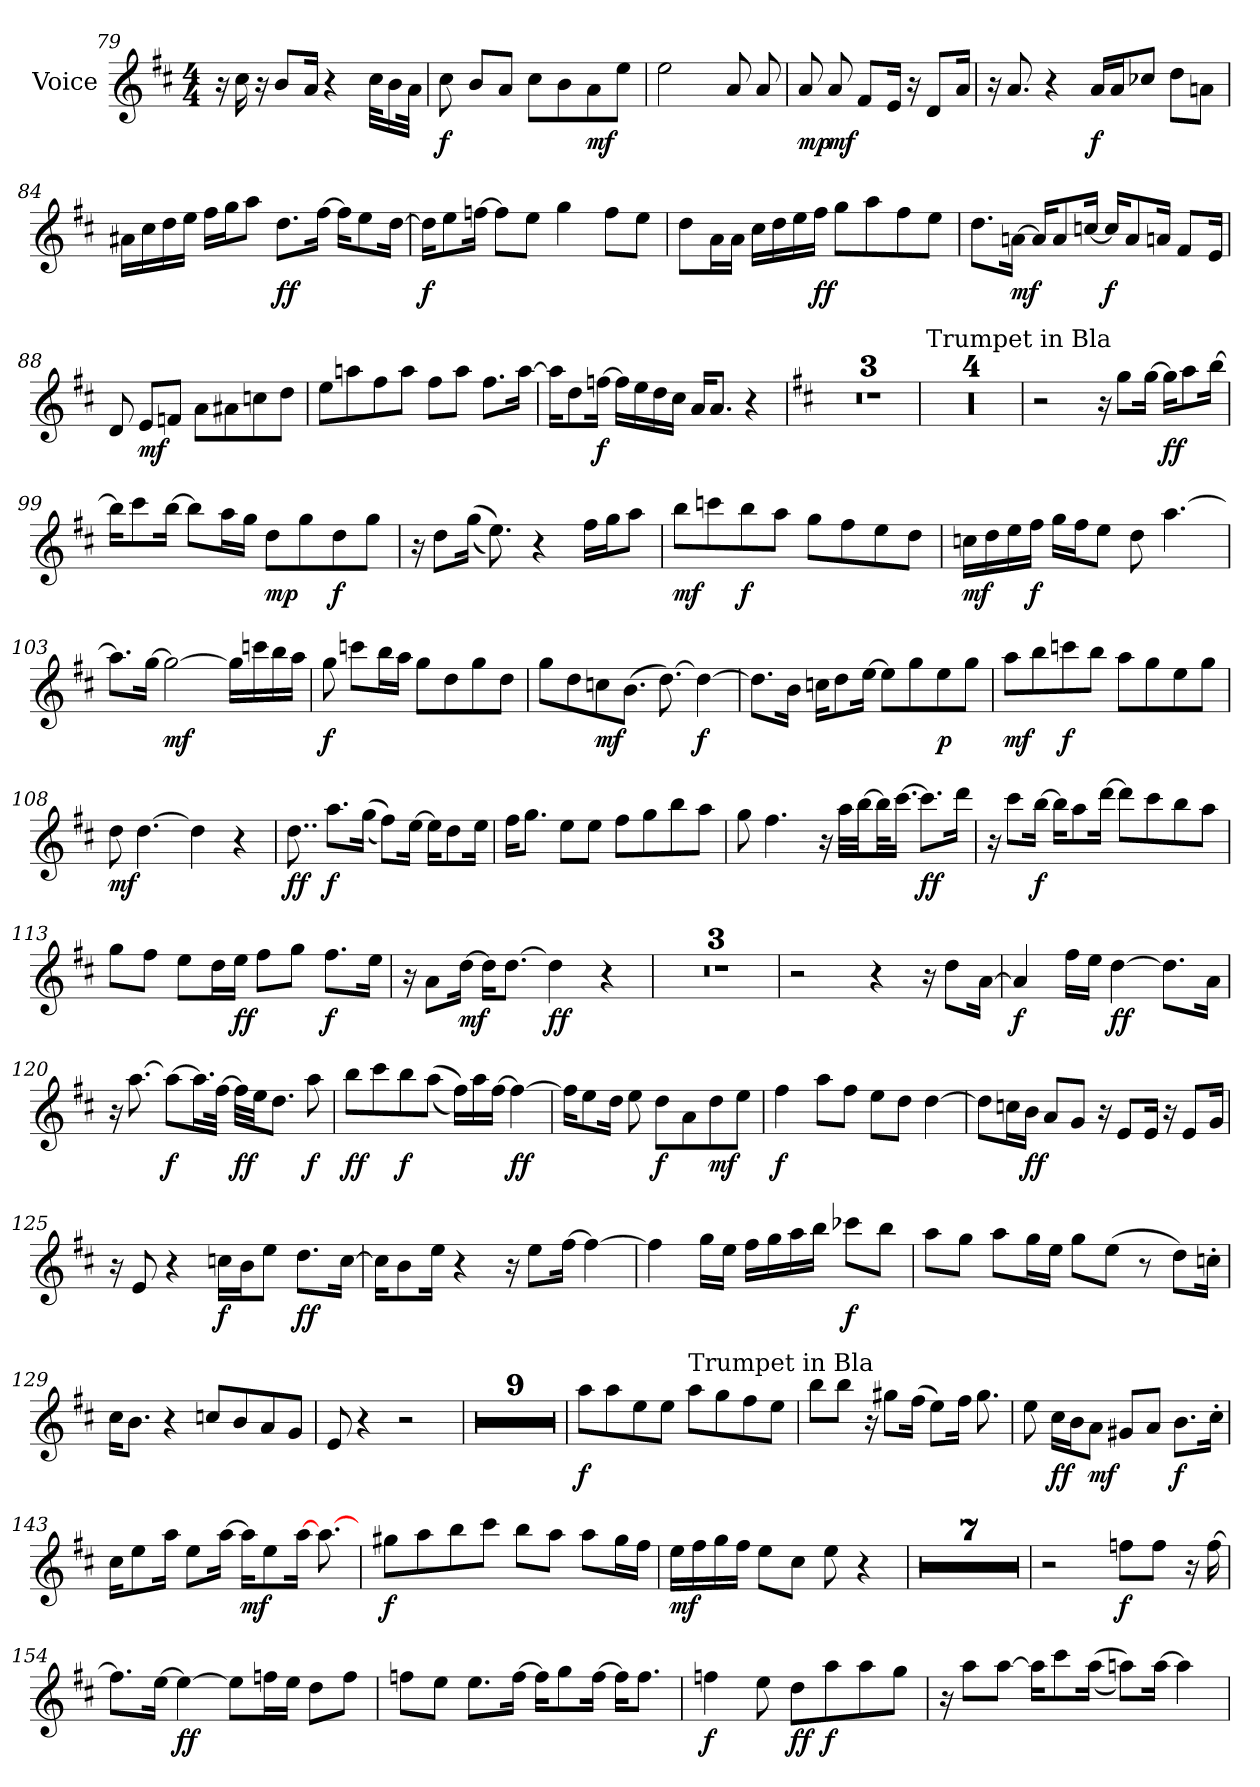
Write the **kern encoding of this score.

**kern	**dynam
*part1	*part1
*staff1	*staff1
*I"Voice	*
*I'Voice	*
!!LO:LB:g=z
*clefG2	*
*k[f#c#]	*
*M4/4	*
=79	=79
16ra	.
16cc#\	.
16ra	.
8b/L	.
16a/Jk	.
4r	.
32cc#\KLL	.
16b\	.
32a\JJk	.
=80	=80
!	!LO:DY:b
8cc#\	f
8b/L	.
8a/J	.
8cc#\L	.
8b\	.
!	!LO:DY:b
8a\	mf
8ee\J	.
=81	=81
2ee\	.
8a/	.
8a/	.
=82	=82
!	!LO:DY:b
8a/	mp
!	!LO:DY:b
8a/	mf
8f#/L	.
16e/Jk	.
16ra	.
8d/L	.
16a/Jk	.
!!LO:LB:g=z
=83	=83
16r	.
8.a/	.
4r	.
!	!LO:DY:b
16a/LL	f
16a/J	.
8cc-X/J	.
8dd\L	.
8an\J	.
=84	=84
16a#X\LL	.
16cc#\	.
16dd\	.
16ee\JJ	.
16ff#\LL	.
16gg\J	.
8aa\J	.
!	!LO:DY:b
8.dd\L	ff
[>16ff#\Jk	.
16ff#\KL]	.
8ee\	.
[>16dd\Jk	.
=85	=85
!	!LO:DY:b
16dd\KL]	f
8ee\	.
[>16ffn\Jk	.
8ff\L]	.
8ee\J	.
4gg\	.
8ff\L	.
8ee\J	.
=86	=86
8dd\L	.
16a\L	.
16a\JJ	.
16cc#\LL	.
16dd\	.
16ee\	.
!	!LO:DY:b
16ff#\JJ	ff
8gg\L	.
8aa\	.
8ff#\	.
8ee\J	.
!!LO:LB:g=z
=87	=87
8.dd\L	.
!	!LO:DY:b
[>16an\Jk	mf
16a/KL]	.
8a/	.
[<16ccn/Jk	.
!	!LO:DY:b
16cc/KL]	f
8a/	.
16an/Jk	.
8f#/L	.
16e/Jk	.
=88	=88
8d/	.
!	!LO:DY:b
8e/L	mf
8fn/J	.
8a\L	.
8a#X\	.
8ccn\	.
8dd\J	.
=89	=89
8ee\L	.
8aan\	.
8ff#\	.
8aa\J	.
8ff#\L	.
8aa\J	.
8.ff#\L	.
[>16aa\Jk	.
=90	=90
16aa\KL]	.
8dd\	.
!	!LO:DY:b
[>16ffn\Jk	f
16ff\LL]	.
16ee\	.
16dd\	.
16cc#\JJ	.
16a/KL	.
8.a/J	.
4r	.
!!LO:PB:g=z
=91	=91
*k[f#c#]	*
1rdd	.
=92	=92
1rdd	.
=93	=93
1rdd	.
=94	=94
!LO:TX:a:t=Trumpet in Bla	!
1rdd	.
=95	=95
1rdd	.
=96	=96
1rdd	.
=97	=97
1rdd	.
=98	=98
2r	.
16ra	.
8gg\L	.
[>16gg\Jk	.
!	!LO:DY:b
16gg\KL]	ff
8aa\	.
[>16bb\Jk	.
!!LO:LB:g=z
=99	=99
16bb\KL]	.
8ccc#\	.
[>16bb\Jk	.
8bb\L]	.
16aa\L	.
16gg\JJ	.
!	!LO:DY:b
8dd\L	mp
8gg\	.
!	!LO:DY:b
8dd\	f
8gg\J	.
=100	=100
16ra	.
8dd\L	.
(<(<16gg\Jk	.
8.ee\))	.
4r	.
16ff#\LL	.
16gg\J	.
8aa\J	.
=101	=101
!	!LO:DY:b
8bb\L	mf
8cccn\	.
!	!LO:DY:b
8bb\	f
8aa\J	.
8gg\L	.
8ff#\	.
8ee\	.
8dd\J	.
=102	=102
!	!LO:DY:b
16ccn\LL	mf
16dd\	.
16ee\	.
!	!LO:DY:b
16ff#\JJ	f
16gg\LL	.
16ff#\J	.
8ee\J	.
8dd\	.
[>4.aa\	.
!!LO:LB:g=z
=103	=103
8.aa\L]	.
[>16gg\Jk	.
!	!LO:DY:b
2gg\_>	mf
16gg\LL]	.
16cccn\	.
16bb\	.
16aa\JJ	.
=104	=104
!	!LO:DY:b
8gg\	f
8cccn\L	.
16bb\L	.
16aa\JJ	.
8gg\L	.
8dd\	.
8gg\	.
8dd\J	.
=105	=105
8gg\L	.
8dd\	.
!	!LO:DY:b
8ccn\	mf
(<8.b\J	.
[>8.dd\)	.
!	!LO:DY:b
4dd\_>	f
=106	=106
8.dd\L]	.
16b\Jk	.
16ccn\KL	.
8dd\	.
[>16ee\Jk	.
8ee\L]	.
8gg\	.
!	!LO:DY:b
8ee\	p
8gg\J	.
!!LO:LB:g=z
=107	=107
!	!LO:DY:b
8aa\L	mf
8bb\	.
!	!LO:DY:b
8cccn\	f
8bb\J	.
8aa\L	.
8gg\	.
8ee\	.
8gg\J	.
=108	=108
!	!LO:DY:b
8dd\	mf
[>4.dd\	.
4dd\]	.
4r	.
=109	=109
!	!LO:DY:b
8..dd\	ff
!	!LO:DY:b
8.aa\L	f
(<(<16gg\Jk	.
8ff#\L))	.
[>16ee\Jk	.
16ee\KL]	.
8dd\	.
16ee\Jk	.
=110	=110
16ff#\KL	.
8.gg\J	.
8ee\L	.
8ee\J	.
8ff#\L	.
8gg\	.
8bb\	.
8aa\J	.
!!LO:LB:g=z
=111	=111
8gg\	.
4.ff#\	.
16ra	.
32aa\LLL	.
[>32bb\JJ	.
32bb\KL]	.
[>16.ccc#\JJ	.
!	!LO:DY:b
8.ccc#\L]	ff
16ddd\Jk	.
=112	=112
16ra	.
8ccc#\L	.
!	!LO:DY:b
[>16bb\Jk	f
16bb\KL]	.
8aa\	.
[>16ddd\Jk	.
8ddd\L]	.
8ccc#\	.
8bb\	.
8aa\J	.
=113	=113
8gg\L	.
8ff#\J	.
8ee\L	.
16dd\L	.
!	!LO:DY:b
16ee\JJ	ff
8ff#\L	.
8gg\J	.
!	!LO:DY:b
8.ff#\L	f
16ee\Jk	.
=114	=114
16ra	.
8a\L	.
!	!LO:DY:b
[>16dd\Jk	mf
16dd\KL]	.
[>8.dd\J	.
!	!LO:DY:b
4dd\]	ff
4r	.
!!LO:LB:g=z
=115	=115
1rdd	.
=116	=116
1rdd	.
=117	=117
1rdd	.
=118	=118
2r	.
4r	.
16r	.
8dd\L	.
[>16a\Jk	.
=119	=119
!	!LO:DY:b
4a/]	f
16ff#\LL	.
16ee\JJ	.
!	!LO:DY:b
[>4dd\	ff
8.dd\L]	.
16a\Jk	.
=120	=120
16r	.
[>8.aa\	.
!	!LO:DY:b
8aa\L_	f
16.aa\L]	.
[>32ff#\JJk	.
!	!LO:DY:b
32ff#\LLL]	ff
32ee\JJ	.
8.dd\J	.
!	!LO:DY:b
8aa\	f
!!LO:LB:g=z
=121	=121
!	!LO:DY:b
8bb\L	ff
8ccc#\	.
!	!LO:DY:b
8bb\	f
(<(<8aa\J	.
16ff#\LL))	.
16aa\	.
[>16ff#\JJ	.
!	!LO:DY:b
4ff#\_>	ff
=122	=122
16ff#\KL]	.
8ee\	.
16dd\Jk	.
8ee\	.
!	!LO:DY:b
8dd\L	f
8a\	.
!	!LO:DY:b
8dd\	mf
8ee\J	.
=123	=123
!	!LO:DY:b
4ff#\	f
8aa\L	.
8ff#\J	.
8ee\L	.
8dd\J	.
[>4dd\	.
=124	=124
8dd\L]	.
16ccn\L	.
!	!LO:DY:b
16b\JJ	ff
8a/L	.
8g/J	.
16ra	.
8e/L	.
16e/Jk	.
16ra	.
8e/L	.
16g/Jk	.
!!LO:LB:g=z
=125	=125
16r	.
8e/	.
4r	.
!	!LO:DY:b
16ccn\LL	f
16b\J	.
8ee\J	.
!	!LO:DY:b
8.dd\L	ff
[>16cc\Jk	.
=126	=126
16cc\KL]	.
8b\	.
16ee\Jk	.
4r	.
16r	.
8ee\L	.
[>16ff#\Jk	.
4ff#\_>	.
=127	=127
4ff#\]	.
16gg\LL	.
16ee\JJ	.
16ff#\LL	.
16gg\	.
16aa\	.
16bb\JJ	.
!	!LO:DY:b
8ccc-X\L	f
8bb\J	.
=128	=128
8aa\L	.
8gg\J	.
8aa\L	.
16gg\L	.
16ee\JJ	.
8gg\L	.
(<8ee\J	.
8ra	.
8dd\L)	.
16ccn'>\Jk	.
!!LO:LB:g=z
=129	=129
16cc#\KL	.
8.b\J	.
4r	.
8ccn/L	.
8b/	.
8a/	.
8g/J	.
=130	=130
8e/	.
4r	.
2r	.
=131	=131
1rdd	.
=132	=132
1rdd	.
=133	=133
1rdd	.
=134	=134
1rdd	.
=135	=135
1rdd	.
=136	=136
1rdd	.
!!LO:PB:g=z
=137	=137
*k[f#c#]	*
1rdd	.
=138	=138
1rdd	.
=139	=139
1rdd	.
=140	=140
!	!LO:DY:b
8aa\L	f
8aa\	.
8ee\	.
8ee\J	.
!LO:TX:a:t=Trumpet in Bla	!
8aa\L	.
8gg\	.
8ff#\	.
8ee\J	.
=141	=141
8bb\L	.
8bb\J	.
16ra	.
8gg#X\L	.
(<16ff#\Jk	.
8ee\L)	.
16ff#\Jk	.
8.gg#\	.
=142	=142
8ee\	.
!	!LO:DY:b
16cc#\LL	ff
16b\J	.
!	!LO:DY:b
8a\J	mf
8g#X/L	.
8a/J	.
!	!LO:DY:b
8.b\L	f
16cc#'>\Jk	.
!!LO:LB:g=z
=143	=143
16cc#\KL	.
8ee\	.
16aa\Jk	.
8ee\L	.
[>16aa\Jk	.
!	!LO:DY:b
16aa\KL]	mf
8ee\	.
[<16aa\Jk	.
[8.aa\	.
=144	=144
!	!LO:DY:b
8gg#X\L	f
8aa\	.
8bb\	.
8ccc#\J	.
8bb\L	.
8aa\J	.
8aa\L	.
16gg#\L	.
16ff#\JJ	.
=145	=145
!	!LO:DY:b
16ee\LL	mf
16ff#\	.
16gg\	.
16ff#\JJ	.
8ee\L	.
8cc#\J	.
8ee\	.
4r	.
=146	=146
1ryy	.
=147	=147
1ryy	.
=148	=148
1rdd	.
!!LO:LB:g=z
=149	=149
1rdd	.
=150	=150
1rdd	.
=151	=151
1rdd	.
=152	=152
1rdd	.
=153	=153
2r	.
!	!LO:DY:b
8ffn\L	f
8ff\J	.
16ra	.
[>16ff\	.
=154	=154
8.ff\L]	.
[>16ee\Jk	.
!	!LO:DY:b
4ee\_>	ff
8ee\L]	.
16ffn\L	.
16ee\JJ	.
8dd\L	.
8ff\J	.
!!LO:LB:g=z
=155	=155
8ffn\L	.
8ee\J	.
8.ee\L	.
[>16ff\Jk	.
16ff\KL]	.
8gg\	.
[>16ff\Jk	.
16ff\KL]	.
8.ff\J	.
=156	=156
!	!LO:DY:b
4ffn\	f
8ee\	.
!	!LO:DY:b
8dd\L	ff
!	!LO:DY:b
8aa\	f
8aa\	.
8gg\J	.
=157	=157
16ra	.
8aa\L	.
[>8aa\J	.
16aa\KL]	.
8ccc#\	.
(<(<16aa\Jk	.
8aan\L))	.
[>16aa\Jk	.
4aa\]	.
=	=
*-	*-
